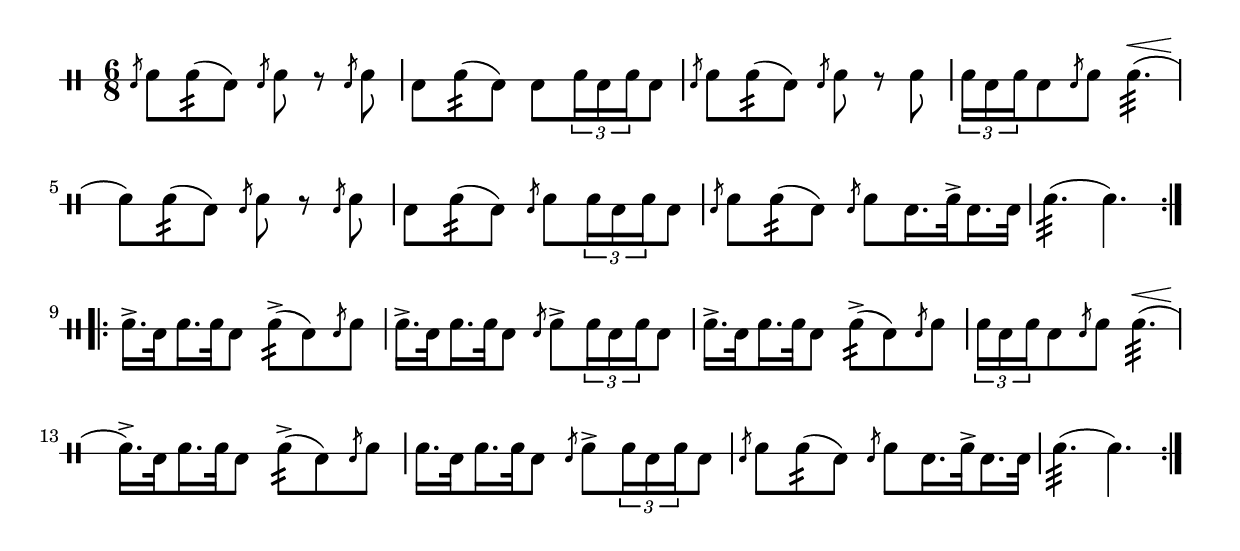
\version "2.18.2"

\include "lilydrum.ly"

\score {
    \drums {
        \time 6/8

		\repeat volta 2 {
			\flamd d8 d8:32( g8)		\flamd d8 r8 \flamd d8 |
			g8 d8:32( g8)		g8 \tuplet 3/2 { d16 g d } g8 |
			\flamd d8 d8:32( g8)		\flamd d8 r8 d8 |
			\tuplet 3/2 { d16 g d } g8 \flamd d8		d4.:32(\< |

			d8)\! d8:32( g8)		\flamd d8 r8 \flamd d8 |
			g8 d8:32( g8)		\flamd d8 \tuplet 3/2 { d16 g d } g8 |
			\flamd d8 d8:32( g8)		\flamd d8 g16. d32-> g16. g32 |
			d4.:32(		d4.)
		}
		\break
		\repeat volta 2 {
			d16.-> g32 d16. d32 g8		d8:32(-> g8) \flamd d8 |
			d16.-> g32 d16. d32 g8		\flamd d8-> \tuplet 3/2 { d16 g d } g8 |
			d16.-> g32 d16. d32 g8		d8:32(-> g8) \flamd d8 |
			\tuplet 3/2 { d16 g d } g8 \flamd d8		d4.:32(\< |

			d16.)->\! g32 d16. d32 g8		d8:32(-> g8) \flamd d8 |
			d16. g32 d16. d32 g8		\flamd d8-> \tuplet 3/2 { d16 g d } g8 |
			\flamd d8 d8:32( g8)		\flamd d8 g16. d32-> g16. g32 |
			d4.:32(		d4.)
		}
    }% End of drums %

	\header {
		title = "Morag of Dunvegan"
		meter = "Slow Air"
		composer = ""
		instrument = "Side"
	}
}